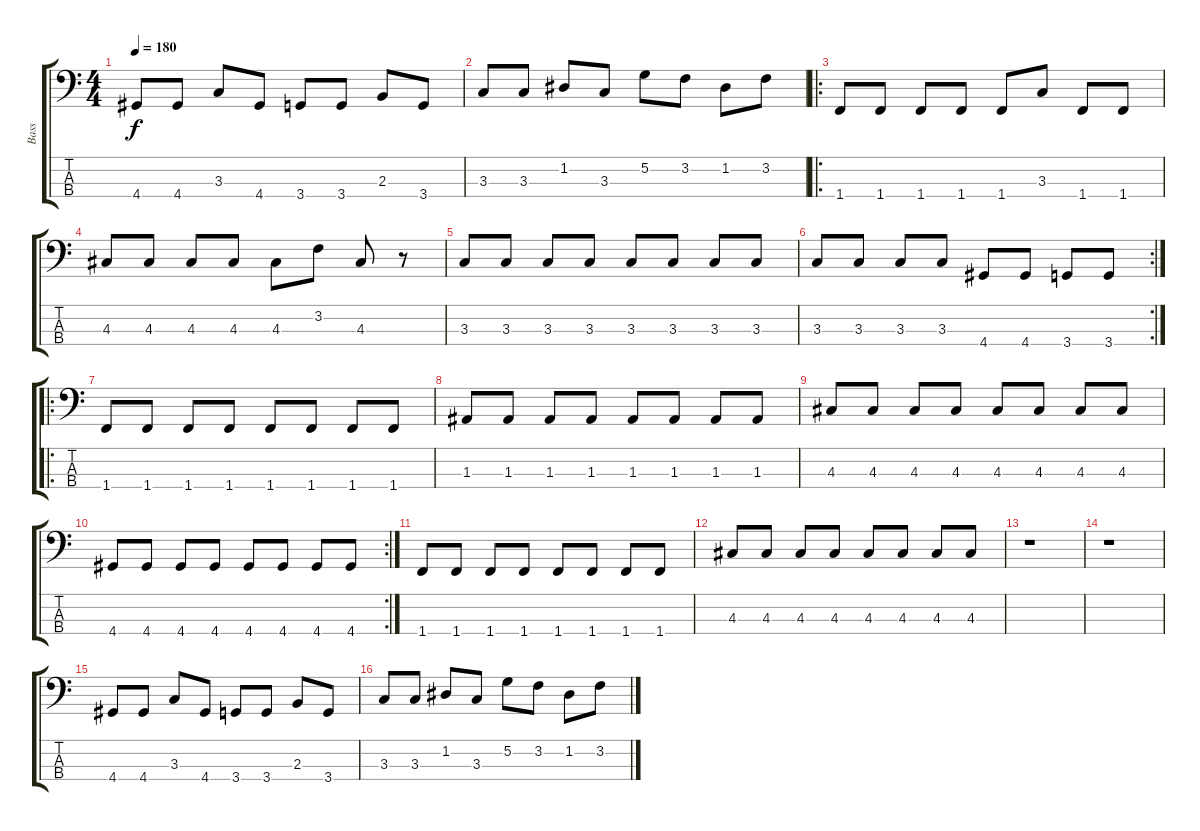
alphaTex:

\track ("Bass" "Bass") {instrument electricbasspick}
\staff {score tabs}
\tuning (G2 D2 A1 E1) {hide}
\ts (4 4)
\tempo 180
\clef f4
\ks c
4.4.8{dy f} 4.4.8 3.3.8 4.4.8 3.4.8 3.4.8 2.3.8 3.4.8 |
3.3.8 3.3.8 1.2.8 3.3.8 5.2.8 3.2.8 1.2.8 3.2.8 |
\ro
1.4.8 1.4.8 1.4.8 1.4.8 1.4.8 3.3.8 1.4.8 1.4.8 |
4.3.8 4.3.8 4.3.8 4.3.8 4.3.8 3.2.8 4.3.8 r.8 |
3.3.8 3.3.8 3.3.8 3.3.8 3.3.8 3.3.8 3.3.8 3.3.8 |
\rc 2
3.3.8 3.3.8 3.3.8 3.3.8 4.4.8 4.4.8 3.4.8 3.4.8 |
\ro
1.4.8 1.4.8 1.4.8 1.4.8 1.4.8 1.4.8 1.4.8 1.4.8 |
1.3.8 1.3.8 1.3.8 1.3.8 1.3.8 1.3.8 1.3.8 1.3.8 |
4.3.8 4.3.8 4.3.8 4.3.8 4.3.8 4.3.8 4.3.8 4.3.8 |
\rc 2
4.4.8 4.4.8 4.4.8 4.4.8 4.4.8 4.4.8 4.4.8 4.4.8 |
1.4.8 1.4.8 1.4.8 1.4.8 1.4.8 1.4.8 1.4.8 1.4.8 |
4.3.8 4.3.8 4.3.8 4.3.8 4.3.8 4.3.8 4.3.8 4.3.8 |
r.1 |
r.1 |
4.4.8 4.4.8 3.3.8 4.4.8 3.4.8 3.4.8 2.3.8 3.4.8 |
3.3.8 3.3.8 1.2.8 3.3.8 5.2.8 3.2.8 1.2.8 3.2.8
